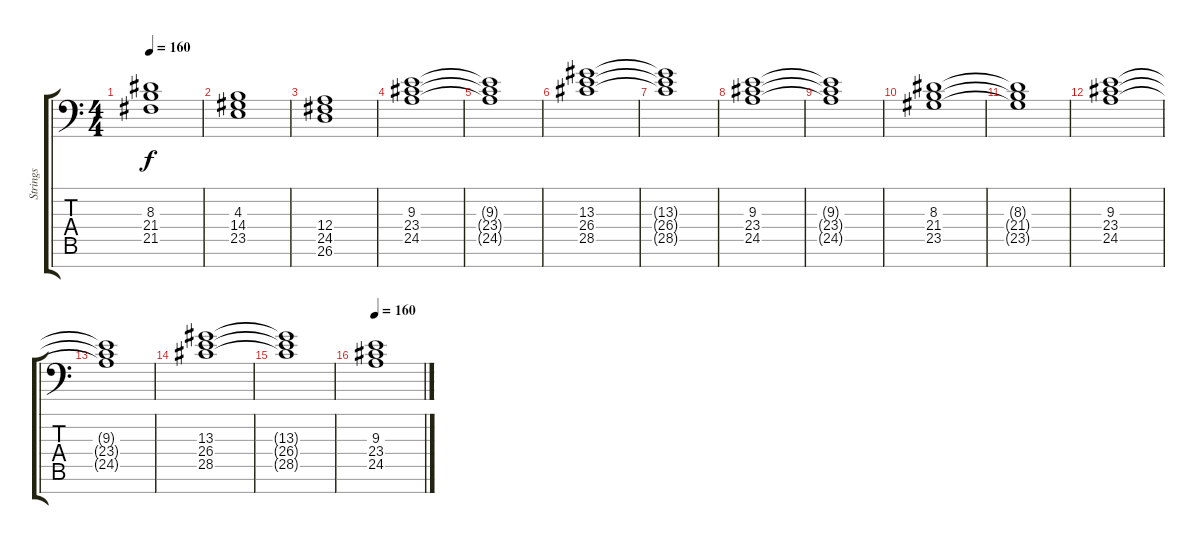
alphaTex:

\track ("Strings" "Strings") {instrument synthstrings1}
\staff {score tabs}
\tuning (E5 B4 G3 D2 A1 E1 B-1) {hide}
\ts (4 4)
\tempo 160
\clef f4
\ks c
(8.3 21.4{t} 21.5).1{dy f} |
(4.3 14.4 23.5).1 |
(12.4 24.5 26.6).1 |
(9.3 23.4 24.5).1 |
(9.3{t} 23.4{t} 24.5{t}).1 |
(13.3 26.4 28.5).1 |
(13.3{t} 26.4{t} 28.5{t}).1 |
(9.3 23.4 24.5).1 |
(9.3{t} 23.4{t} 24.5{t}).1 |
(8.3 21.4 23.5).1 |
(8.3{t} 21.4{t} 23.5{t}).1 |
(9.3 23.4 24.5).1 |
(9.3{t} 23.4{t} 24.5{t}).1 |
(13.3 26.4 28.5).1 |
(13.3{t} 26.4{t} 28.5{t}).1 |
\tempo 160
(9.3 23.4 24.5).1
